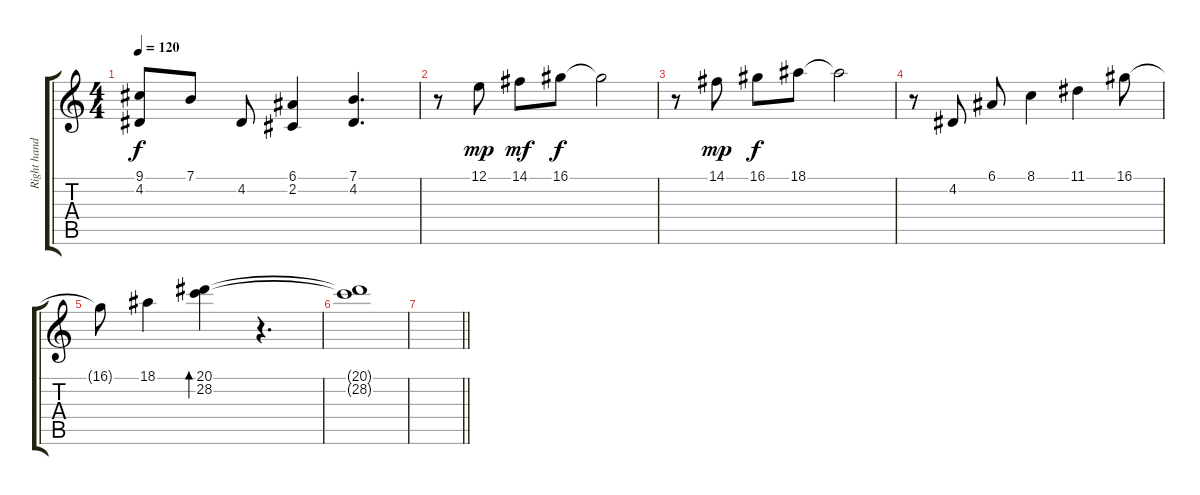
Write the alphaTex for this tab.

\track ("Right hand" "Right hand") {instrument acousticgrandpiano}
\staff {score tabs}
\tuning (E4 B3 G3 D3 A2 E2) {hide}
\ts (4 4)
\tempo 120
\clef g2
\ks c
(9.1{t} 4.2).8{dy f} 7.1.8 4.2.8 (6.1 2.2).4 (7.1 4.2).4{d} |
r.8 12.1.8{dy mp} 14.1.8{dy mf} 16.1.8{dy f} 16.1{t}.2 |
r.8 14.1.8{dy mp} 16.1.8{dy f} 18.1.8 18.1{t}.2 |
r.8 4.2.8 6.1.8 8.1.4 11.1.4 16.1.8 |
16.1{t}.8 18.1.4 (20.1 28.2).4{bd 480} r.4{d} |
(20.1{t} 28.2{t}).1 |
\barLineRight lightlight
